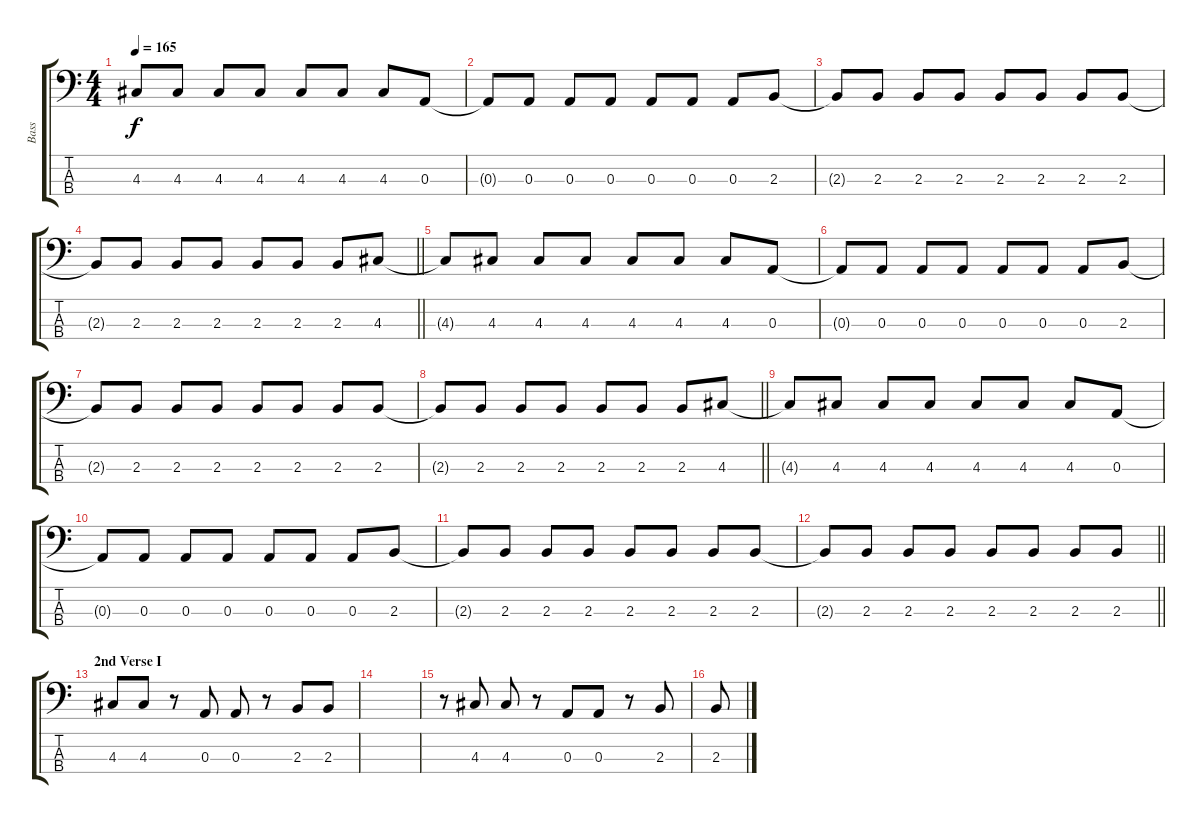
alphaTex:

\track ("Bass" "Bass") {instrument electricbassfinger}
\staff {score tabs}
\tuning (G2 D2 A1 D1) {hide}
\ts (4 4)
\tempo 165
\clef f4
\ks c
4.3{t}.8{dy f} 4.3.8 4.3.8 4.3.8 4.3.8 4.3.8 4.3.8 0.3.8 |
0.3{t}.8 0.3.8 0.3.8 0.3.8 0.3.8 0.3.8 0.3.8 2.3.8 |
2.3{t}.8 2.3.8 2.3.8 2.3.8 2.3.8 2.3.8 2.3.8 2.3.8 |
\barLineRight lightlight
2.3{t}.8 2.3.8 2.3.8 2.3.8 2.3.8 2.3.8 2.3.8 4.3.8 |
4.3{t}.8 4.3.8 4.3.8 4.3.8 4.3.8 4.3.8 4.3.8 0.3.8 |
0.3{t}.8 0.3.8 0.3.8 0.3.8 0.3.8 0.3.8 0.3.8 2.3.8 |
2.3{t}.8 2.3.8 2.3.8 2.3.8 2.3.8 2.3.8 2.3.8 2.3.8 |
\barLineRight lightlight
2.3{t}.8 2.3.8 2.3.8 2.3.8 2.3.8 2.3.8 2.3.8 4.3.8 |
4.3{t}.8 4.3.8 4.3.8 4.3.8 4.3.8 4.3.8 4.3.8 0.3.8 |
0.3{t}.8 0.3.8 0.3.8 0.3.8 0.3.8 0.3.8 0.3.8 2.3.8 |
2.3{t}.8 2.3.8 2.3.8 2.3.8 2.3.8 2.3.8 2.3.8 2.3.8 |
\barLineRight lightlight
2.3{t}.8 2.3.8 2.3.8 2.3.8 2.3.8 2.3.8 2.3.8 2.3.8 |
\section ("" "2nd Verse I")
4.3.8 4.3.8 r.8 0.3.8 0.3.8 r.8 2.3.8 2.3.8 |
|
r.8 4.3.8 4.3.8 r.8 0.3.8 0.3.8 r.8 2.3.8 |
2.3.8
